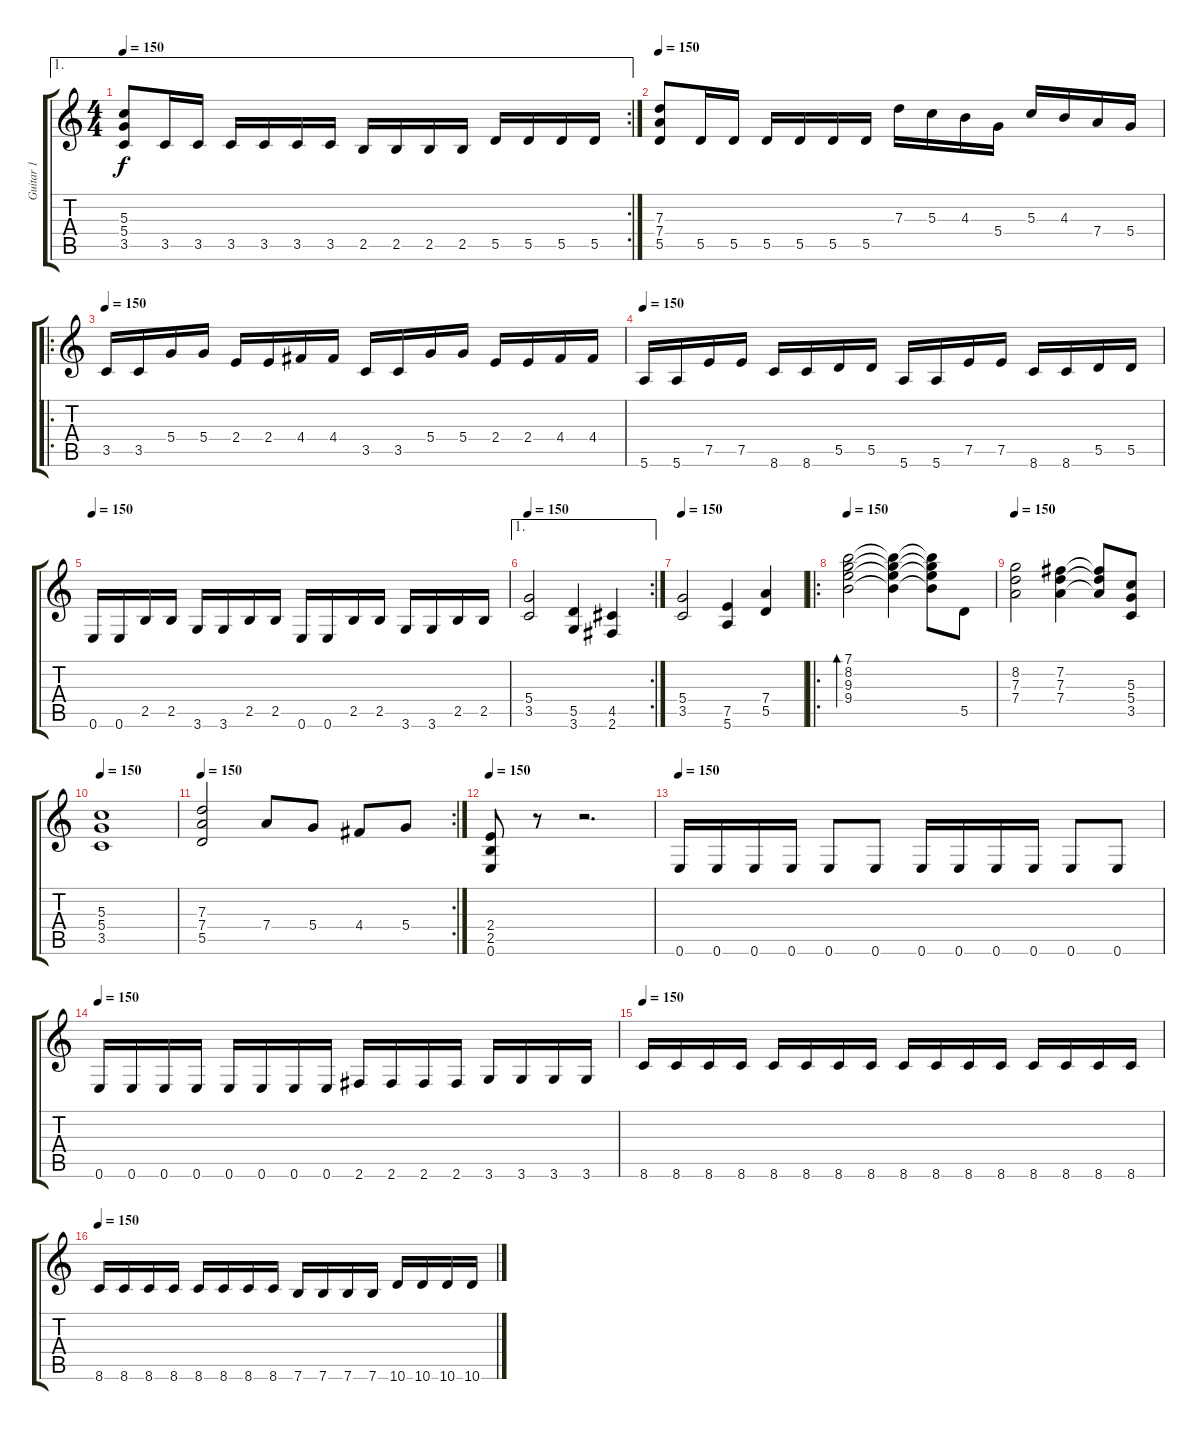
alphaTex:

\track ("Guitar 1" "Guitar 1") {instrument overdrivenguitar}
\staff {score tabs}
\tuning (E4 B3 G3 D3 A2 E2) {hide}
\ae 1
\rc 2
\ts (4 4)
\tempo 150
\clef g2
\ks c
(5.3 5.4 3.5).8{dy f} 3.5.16 3.5.16 3.5.16 3.5.16 3.5.16 3.5.16 2.5.16 2.5.16 2.5.16 2.5.16 5.5.16 5.5.16 5.5.16 5.5.16 |
\tempo 150
(7.3 7.4 5.5).8 5.5.16 5.5.16 5.5.16 5.5.16 5.5.16 5.5.16 7.3.16 5.3.16 4.3.16 5.4.16 5.3.16 4.3.16 7.4.16 5.4.16 |
\ro
\tempo 150
3.5.16 3.5.16 5.4.16 5.4.16 2.4.16 2.4.16 4.4.16 4.4.16 3.5.16 3.5.16 5.4.16 5.4.16 2.4.16 2.4.16 4.4.16 4.4.16 |
\tempo 150
5.6.16 5.6.16 7.5.16 7.5.16 8.6.16 8.6.16 5.5.16 5.5.16 5.6.16 5.6.16 7.5.16 7.5.16 8.6.16 8.6.16 5.5.16 5.5.16 |
\tempo 150
0.6.16 0.6.16 2.5.16 2.5.16 3.6.16 3.6.16 2.5.16 2.5.16 0.6.16 0.6.16 2.5.16 2.5.16 3.6.16 3.6.16 2.5.16 2.5.16 |
\ae 1
\rc 2
\tempo 150
(5.4 3.5).2 (5.5 3.6).4 (4.5 2.6).4 |
\tempo 150
(5.4 3.5).2 (7.5 5.6).4 (7.4 5.5).4 |
\ro
\tempo 150
(7.1 8.2 9.3 9.4).2{bd 240} (7.1{t} 8.2{t} 9.3{t} 9.4{t}).4 (7.1{t} 8.2{t} 9.3{t} 9.4{t}).8 5.5.8 |
\tempo 150
(8.2 7.3 7.4).2 (7.2 7.3 7.4).4 (7.2{t} 7.3{t} 7.4{t}).8 (5.3 5.4 3.5).8 |
\tempo 150
(5.3 5.4 3.5).1 |
\rc 2
\tempo 150
(7.3 7.4 5.5).2 7.4.8 5.4.8 4.4.8 5.4.8 |
\tempo 150
(2.4 2.5 0.6).8 r.8 r.2{d} |
\tempo 150
0.6.16 0.6.16 0.6.16 0.6.16 0.6.8 0.6.8 0.6.16 0.6.16 0.6.16 0.6.16 0.6.8 0.6.8 |
\tempo 150
0.6.16 0.6.16 0.6.16 0.6.16 0.6.16 0.6.16 0.6.16 0.6.16 2.6.16 2.6.16 2.6.16 2.6.16 3.6.16 3.6.16 3.6.16 3.6.16 |
\tempo 150
8.6.16 8.6.16 8.6.16 8.6.16 8.6.16 8.6.16 8.6.16 8.6.16 8.6.16 8.6.16 8.6.16 8.6.16 8.6.16 8.6.16 8.6.16 8.6.16 |
\tempo 150
8.6.16 8.6.16 8.6.16 8.6.16 8.6.16 8.6.16 8.6.16 8.6.16 7.6.16 7.6.16 7.6.16 7.6.16 10.6.16 10.6.16 10.6.16 10.6.16
